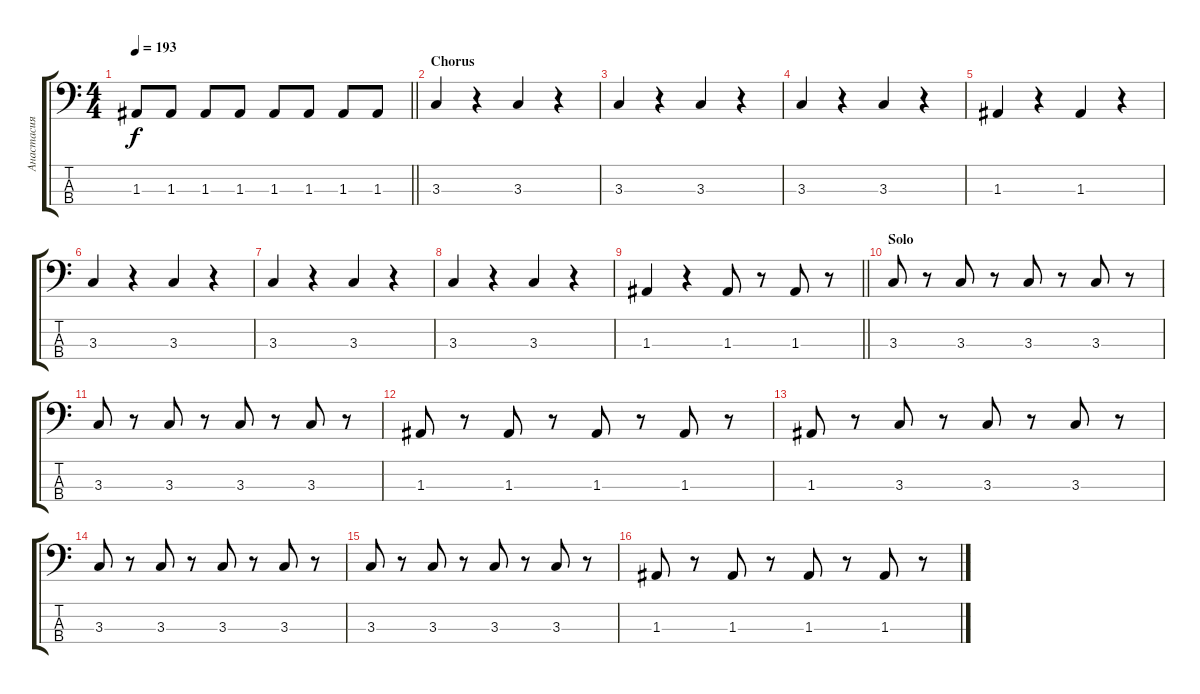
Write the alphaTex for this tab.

\track ("Анастасия" "Анастасия") {instrument electricbassfinger}
\staff {score tabs}
\tuning (G2 D2 A1 E1) {hide}
\ts (4 4)
\tempo 193
\clef f4
\barLineRight lightlight
\ks c
1.3{t}.8{dy f} 1.3.8 1.3.8 1.3.8 1.3.8 1.3.8 1.3.8 1.3.8 |
\section ("" "Chorus")
3.3.4 r.4 3.3.4 r.4 |
3.3.4 r.4 3.3.4 r.4 |
3.3.4 r.4 3.3.4 r.4 |
1.3.4 r.4 1.3.4 r.4 |
3.3.4 r.4 3.3.4 r.4 |
3.3.4 r.4 3.3.4 r.4 |
3.3.4 r.4 3.3.4 r.4 |
\barLineRight lightlight
1.3.4 r.4 1.3.8 r.8 1.3.8 r.8 |
\section ("" "Solo")
3.3.8 r.8 3.3.8 r.8 3.3.8 r.8 3.3.8 r.8 |
3.3.8 r.8 3.3.8 r.8 3.3.8 r.8 3.3.8 r.8 |
1.3.8 r.8 1.3.8 r.8 1.3.8 r.8 1.3.8 r.8 |
1.3.8 r.8 3.3.8 r.8 3.3.8 r.8 3.3.8 r.8 |
3.3.8 r.8 3.3.8 r.8 3.3.8 r.8 3.3.8 r.8 |
3.3.8 r.8 3.3.8 r.8 3.3.8 r.8 3.3.8 r.8 |
1.3.8 r.8 1.3.8 r.8 1.3.8 r.8 1.3.8 r.8
